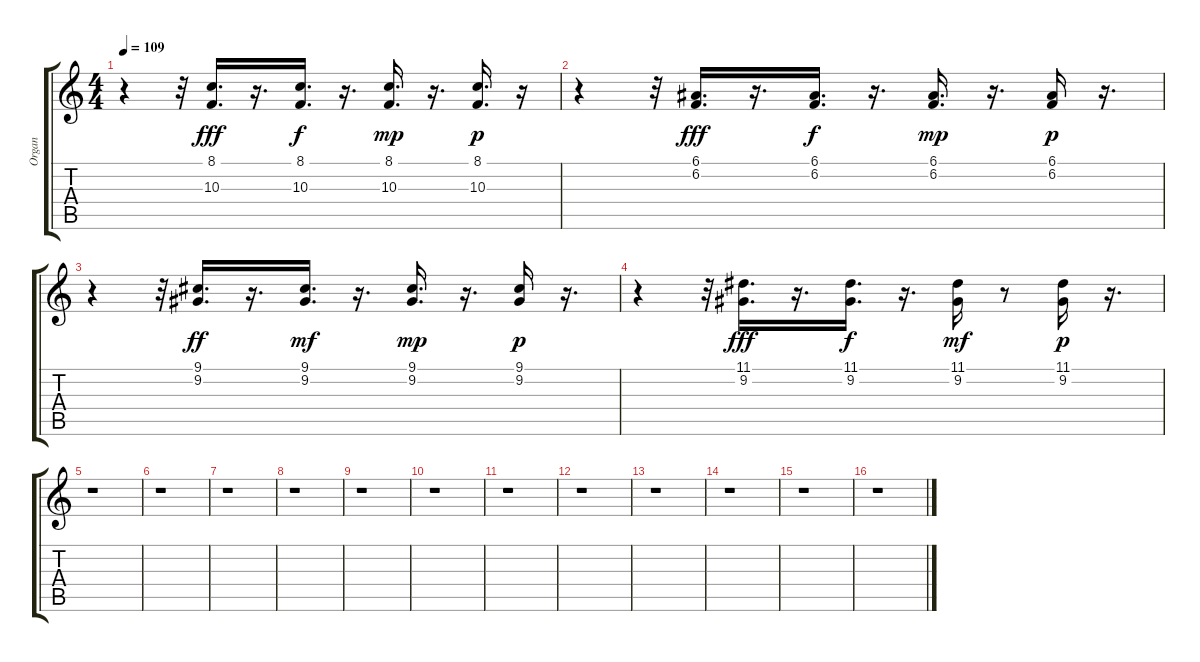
\track ("Organ" "Organ") {instrument percussiveorgan}
\staff {score tabs}
\tuning (E4 B3 G3 D3 A2 E2) {hide}
\ts (4 4)
\tempo 109
\clef g2
\ks c
r.4{dy p} r.32 (8.1 10.3).16{d dy fff} r.16{d} (8.1 10.3).16{d dy f} r.16{d} (8.1 10.3).16{d dy mp} r.16{d} (8.1 10.3).16{d dy p} r.16 |
r.4 r.32 (6.1 6.2).16{d dy fff} r.16{d} (6.1 6.2).16{d dy f} r.16{d} (6.1 6.2).16{d dy mp} r.16{d} (6.1 6.2).16{dy p} r.16{d} |
r.4 r.32 (9.1 9.2).16{d dy ff} r.16{d} (9.1 9.2).16{d dy mf} r.16{d} (9.1 9.2).16{d dy mp} r.16{d} (9.1 9.2).16{dy p} r.16{d} |
r.4 r.32 (11.1 9.2).16{d dy fff} r.16{d} (11.1 9.2).16{d dy f} r.16{d} (11.1 9.2).16{dy mf} r.8 (11.1 9.2).16{dy p} r.16{d} |
r.1 |
r.1 |
r.1 |
r.1 |
r.1 |
r.1 |
r.1 |
r.1 |
r.1 |
r.1 |
r.1 |
r.1
